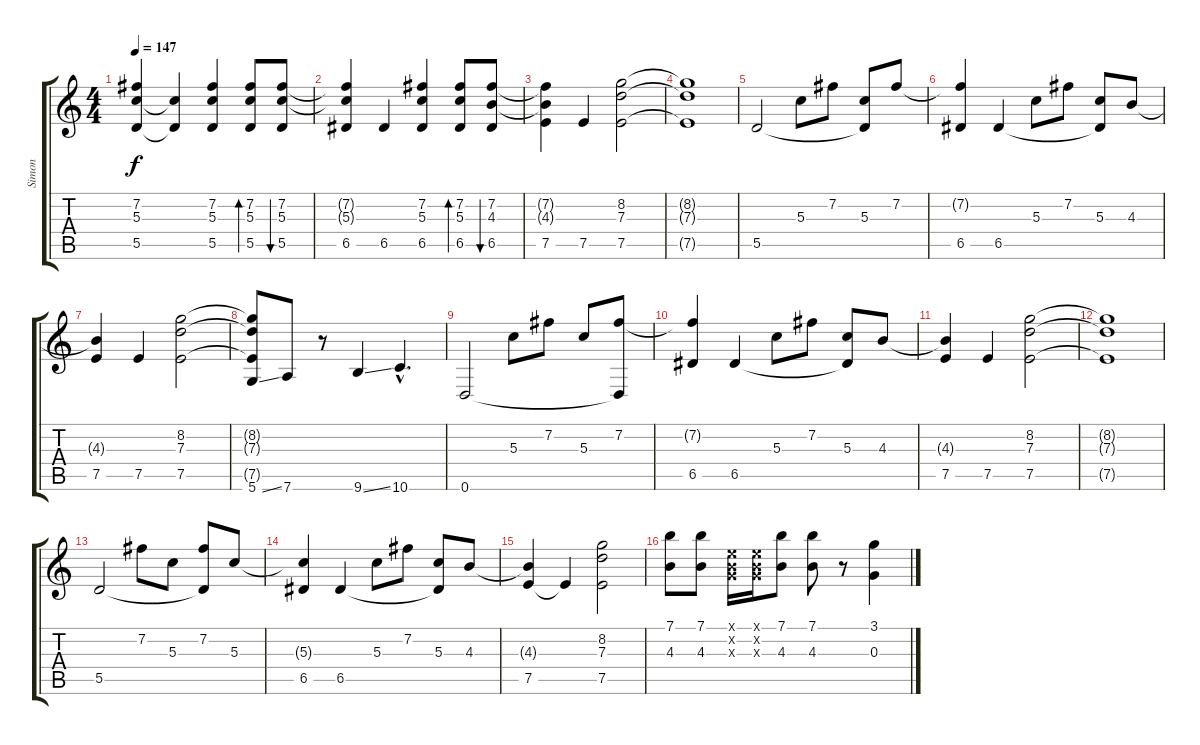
\track ("Simon" "Simon") {instrument electricguitarclean}
\staff {score tabs}
\tuning (E4 B3 G3 D3 A2 D2) {hide}
\ts (4 4)
\tempo 147
\clef g2
\ks c
(7.2 5.3 5.5).4{dy f instrument electricguitarclean} (5.3{t} 5.5{t}).4 (7.2 5.3 5.5).4 (7.2 5.3 5.5).8{bd 60} (7.2 5.3 5.5).8{bu 60} |
(7.2{t} 5.3{t} 6.5).4 6.5.4 (7.2 5.3 6.5).4 (7.2 5.3 6.5).8{bd 60} (7.2 4.3 6.5).8{bu 60} |
(7.2{t} 4.3{t} 7.5).4 7.5.4 (8.2 7.3 7.5).2 |
(8.2{t} 7.3{t} 7.5{t}).1 |
5.5.2 5.3.8 7.2.8 (5.3 5.5{t}).8 7.2.8 |
(7.2{t} 6.5).4 6.5.4 5.3.8 7.2.8 (5.3 6.5{t}).8 4.3.8 |
(4.3{t} 7.5).4 7.5.4 (8.2 7.3 7.5).2 |
(8.2{t} 7.3{t} 7.5{t} 5.6{ss}).8 7.6.8 r.8 9.6{ss}.4 10.6{hac}.4{d} |
0.6.2 5.3.8 7.2.8 5.3.8 (7.2 0.6{t}).8 |
(7.2{t} 6.5).4 6.5.4 5.3.8 7.2.8 (5.3 6.5{t}).8 4.3.8 |
(4.3{t} 7.5).4 7.5.4 (8.2 7.3 7.5).2 |
(8.2{t} 7.3{t} 7.5{t}).1 |
5.5.2 7.2.8 5.3.8 (7.2 5.5{t}).8 5.3.8 |
(5.3{t} 6.5).4 6.5.4 5.3.8 7.2.8 (5.3 6.5{t}).8 4.3.8 |
(4.3{t} 7.5).4 7.5{t}.4 (8.2 7.3 7.5).2 |
(7.1 4.3).8 (7.1 4.3).8 (0.1{x} 0.2{x} 0.3{x}).16 (0.1{x} 0.2{x} 0.3{x}).16 (7.1 4.3).8 (7.1 4.3).8 r.8 (3.1 0.3).4
